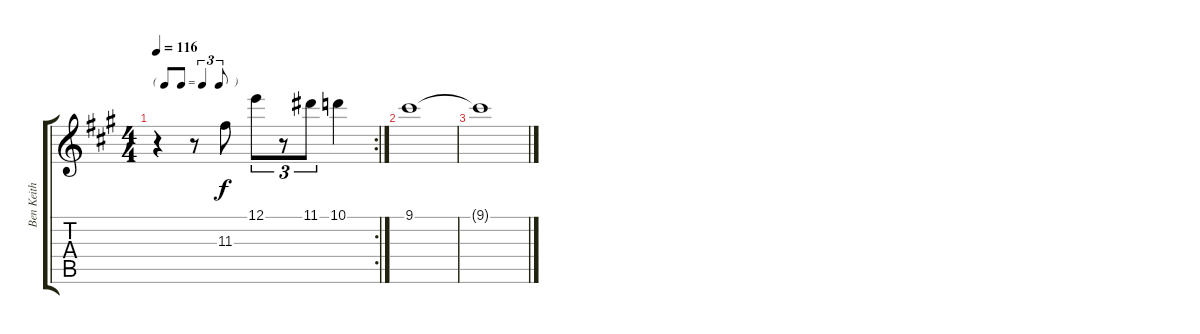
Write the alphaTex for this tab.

\track ("Ben Keith - Pedal Steel" "Ben Keith ") {instrument electricguitarclean}
\staff {score tabs}
\tuning (E4 B3 G3 D3 A2 E2) {hide}
\rc 2
\ts (4 4)
\tf triplet8th
\tempo 116
\clef g2
\ks a
r.4{dy f} r.8 11.3.8 12.1.8{tu (3 2)} r.8{tu (3 2)} 11.1.8{tu (3 2)} 10.1.4 |
9.1.1 |
9.1{t}.1
